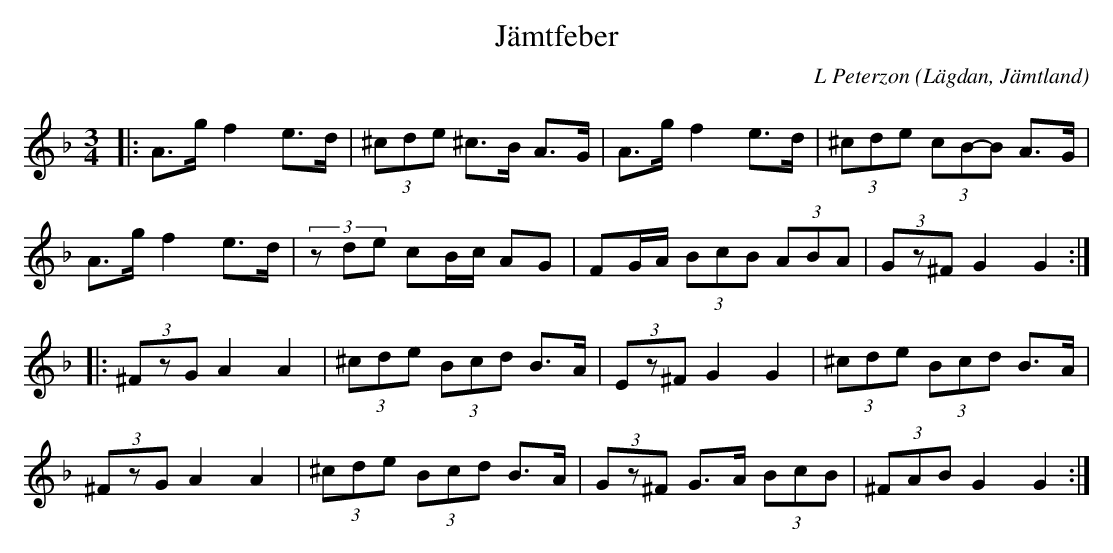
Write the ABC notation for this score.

X:1
T:Jämtfeber
C: L Peterzon
O:Lägdan, Jämtland
M:3/4
L:1/8
K:Dm
|: A>g f2 e>d|(3^cde ^c>B A>G|A>g f2 e>d|(3^cde (3cB-B A>G|
A>g f2 e>d|(3zde cB/c/ AG|FG/A/ (3BcB (3ABA|(3Gz^F G2 G2:|
|:(3^FzG A2 A2|(3^cde (3Bcd B>A|(3Ez^F G2 G2|(3^cde (3Bcd B>A|
(3^FzG A2 A2|(3^cde (3Bcd B>A| (3Gz^F G>A (3BcB|(3^FAB G2 G2:|
